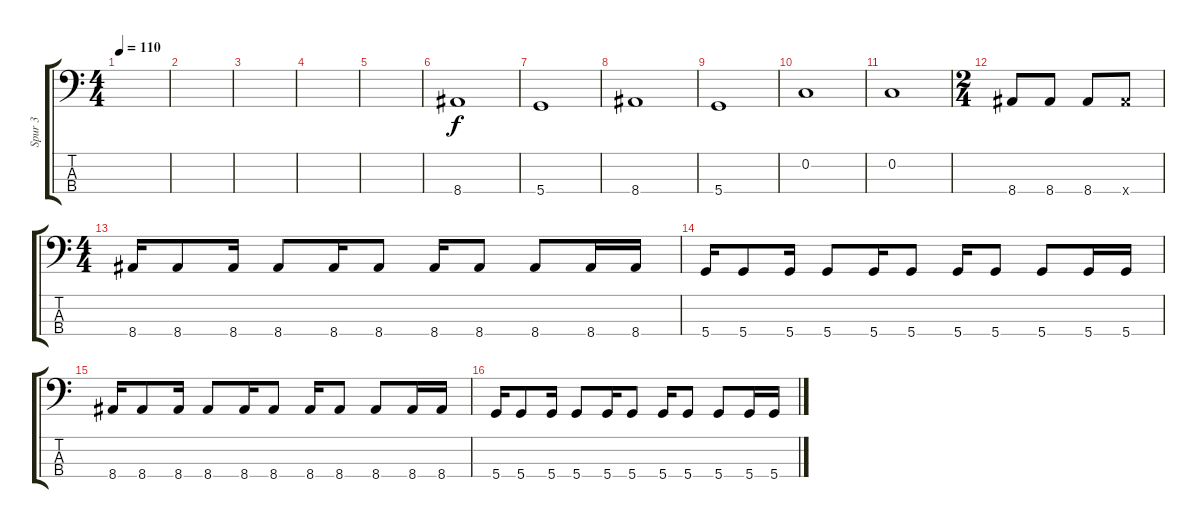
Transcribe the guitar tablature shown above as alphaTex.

\track ("Spur 3" "Spur 3") {instrument electricbasspick}
\staff {score tabs}
\tuning (F2 C2 G1 D1) {hide}
\ts (4 4)
\tempo 110
\clef f4
\ks c
|
|
|
|
|
8.4.1{volume 13} |
5.4.1 |
8.4.1 |
5.4.1 |
0.2.1 |
0.2.1 |
\ts (2 4)
8.4.8 8.4.8 8.4.8 8.4{x}.8 |
\ts (4 4)
8.4.16 8.4.8 8.4.16 8.4.8 8.4.16 8.4.8 8.4.16 8.4.8 8.4.8 8.4.16 8.4.16 |
5.4.16 5.4.8 5.4.16 5.4.8 5.4.16 5.4.8 5.4.16 5.4.8 5.4.8 5.4.16 5.4.16 |
8.4.16 8.4.8 8.4.16 8.4.8 8.4.16 8.4.8 8.4.16 8.4.8 8.4.8 8.4.16 8.4.16 |
5.4.16 5.4.8 5.4.16 5.4.8 5.4.16 5.4.8 5.4.16 5.4.8 5.4.8 5.4.16 5.4.16
